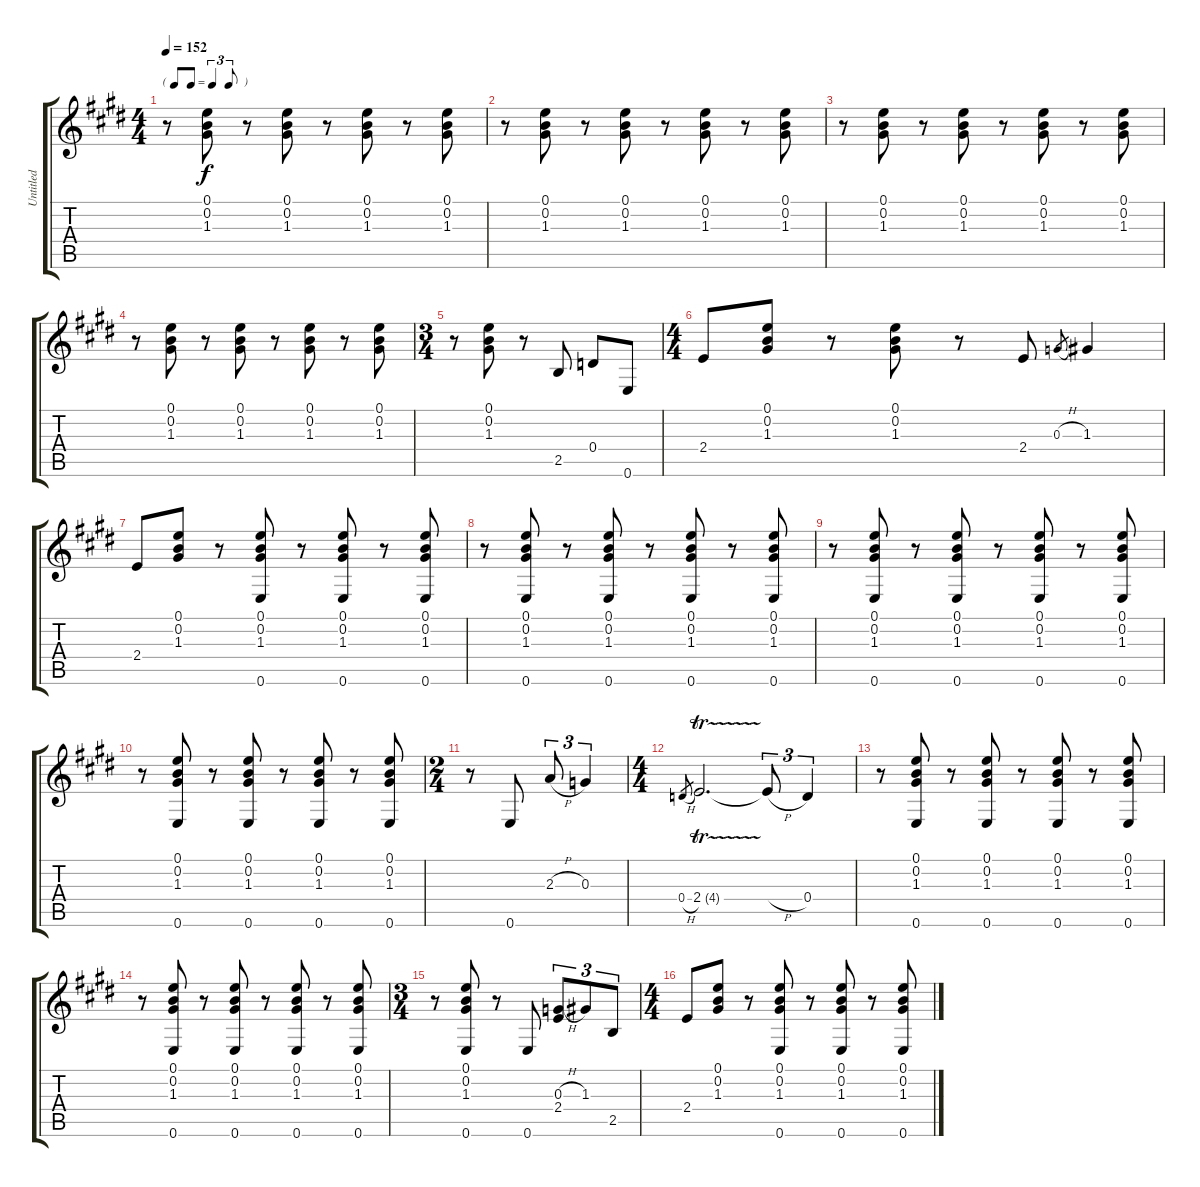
\track ("Untitled" "Untitled") {instrument distortionguitar}
\staff {score tabs}
\tuning (E4 B3 G3 D3 A2 E2) {hide}
\ts (4 4)
\tf triplet8th
\tempo 152
\clef g2
\ks e
r.8{dy f} (0.1 0.2 1.3).8 r.8 (0.1 0.2 1.3).8 r.8 (0.1 0.2 1.3).8 r.8 (0.1 0.2 1.3).8 |
\ks c#minor
r.8 (0.1 0.2 1.3).8 r.8 (0.1 0.2 1.3).8 r.8 (0.1 0.2 1.3).8 r.8 (0.1 0.2 1.3).8 |
r.8 (0.1 0.2 1.3).8 r.8 (0.1 0.2 1.3).8 r.8 (0.1 0.2 1.3).8 r.8 (0.1 0.2 1.3).8 |
\ks e
r.8 (0.1 0.2 1.3).8 r.8 (0.1 0.2 1.3).8 r.8 (0.1 0.2 1.3).8 r.8 (0.1 0.2 1.3).8 |
\ts (3 4)
\ks c#minor
r.8 (0.1 0.2 1.3).8 r.8 2.5.8 0.4.8 0.6.8 |
\ts (4 4)
2.4.8 (0.1 0.2 1.3).8 r.8 (0.1 0.2 1.3).8 r.8 2.4.8 0.3{h}.8{gr} 1.3.4 |
\ks e
2.4.8 (0.1 0.2 1.3).8 r.8 (0.1 0.2 1.3 0.6).8 r.8 (0.1 0.2 1.3 0.6).8 r.8 (0.1 0.2 1.3 0.6).8 |
\ks c#minor
r.8 (0.1 0.2 1.3 0.6).8 r.8 (0.1 0.2 1.3 0.6).8 r.8 (0.1 0.2 1.3 0.6).8 r.8 (0.1 0.2 1.3 0.6).8 |
r.8 (0.1 0.2 1.3 0.6).8 r.8 (0.1 0.2 1.3 0.6).8 r.8 (0.1 0.2 1.3 0.6).8 r.8 (0.1 0.2 1.3 0.6).8 |
\ks e
r.8 (0.1 0.2 1.3 0.6).8 r.8 (0.1 0.2 1.3 0.6).8 r.8 (0.1 0.2 1.3 0.6).8 r.8 (0.1 0.2 1.3 0.6).8 |
\ts (2 4)
\ks c#minor
r.8 0.6.8 2.3{h}.8{tu (3 2)} 0.3.4{tu (3 2)} |
\ts (4 4)
0.4{h}.8{gr} 2.4{tr (4 32)}.2{d} 2.4{h t}.8{tu (3 2)} 0.4.4{tu (3 2)} |
r.8 (0.1 0.2 1.3 0.6).8 r.8 (0.1 0.2 1.3 0.6).8 r.8 (0.1 0.2 1.3 0.6).8 r.8 (0.1 0.2 1.3 0.6).8 |
\ks e
r.8 (0.1 0.2 1.3 0.6).8 r.8 (0.1 0.2 1.3 0.6).8 r.8 (0.1 0.2 1.3 0.6).8 r.8 (0.1 0.2 1.3 0.6).8 |
\ts (3 4)
\ks c#minor
r.8 (0.1 0.2 1.3 0.6).8 r.8 0.6.8 (0.3{h} 2.4).8{tu (3 2)} 1.3.8{tu (3 2)} 2.5.8{tu (3 2)} |
\ts (4 4)
2.4.8 (0.1 0.2 1.3).8 r.8 (0.1 0.2 1.3 0.6).8 r.8 (0.1 0.2 1.3 0.6).8 r.8 (0.1 0.2 1.3 0.6).8
